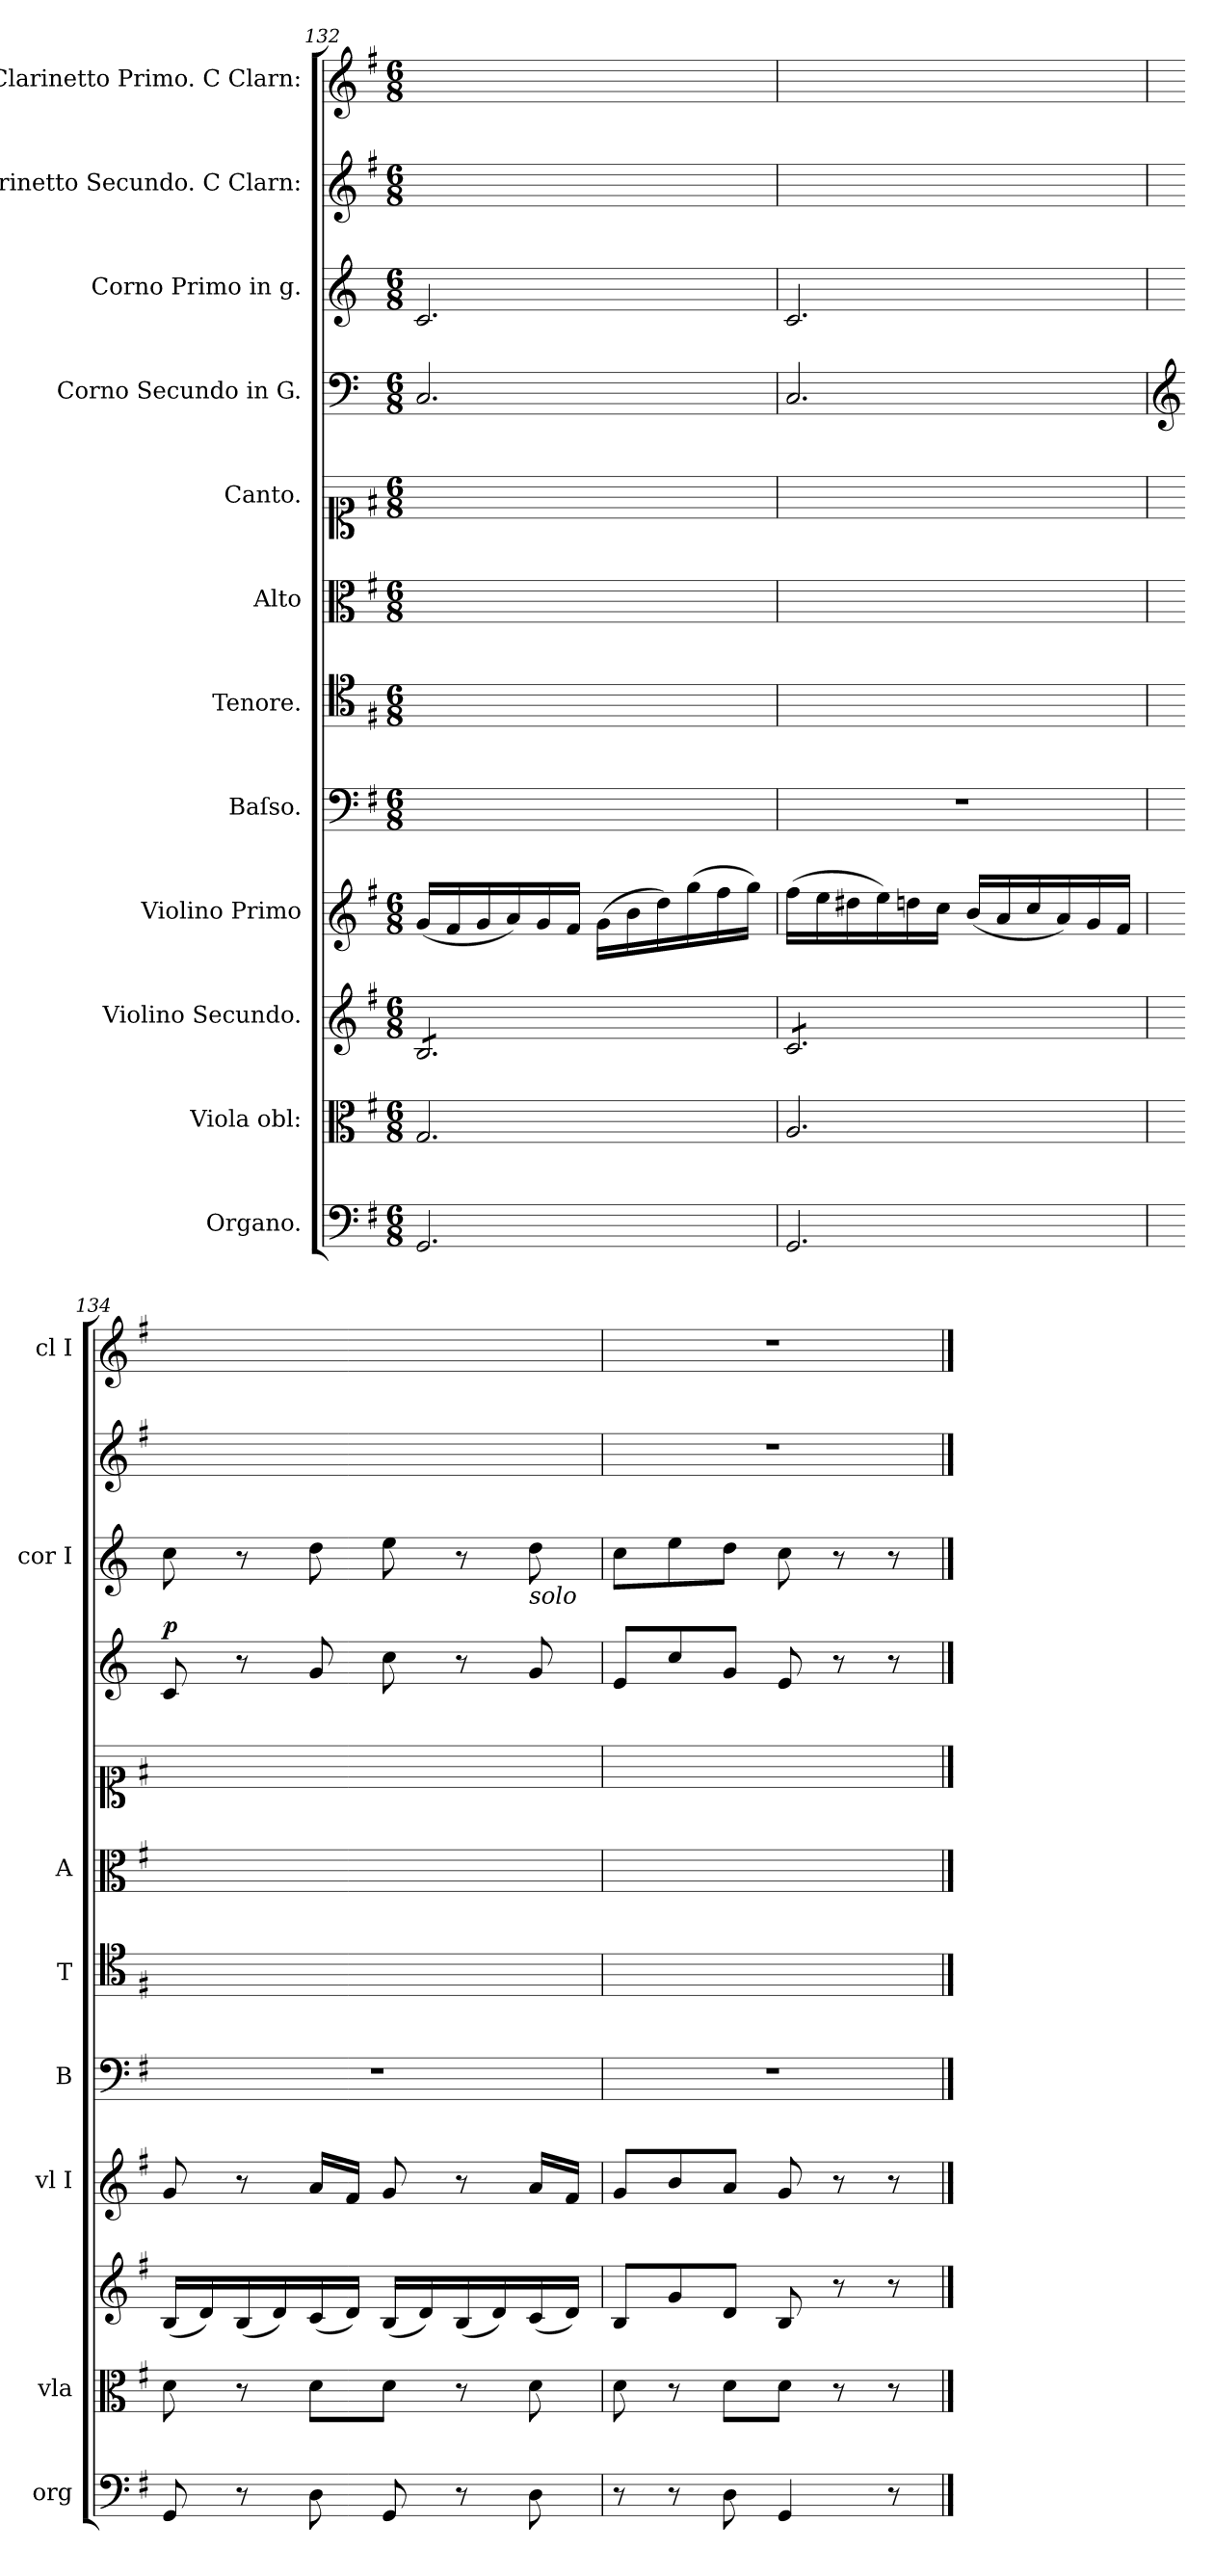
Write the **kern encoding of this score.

**kern	**kern	**kern	**dynam	**kern	**dynam	**kern	**kern	**kern	**kern	**kern	**dynam	**kern	**dynam	**kern	**kern
*part12	*part11	*part10	*part10	*part9	*part9	*part8	*part7	*part6	*part5	*part4	*part4	*part3	*part3	*part2	*part1
*staff12	*staff11	*staff10	*staff10	*staff9	*staff9	*staff8	*staff7	*staff6	*staff5	*staff4	*staff4	*staff3	*staff3	*staff2	*staff1
*I"Organo.	*I"Viola obl:	*I"Violino Secundo.	*	*I"Violino Primo	*	*I"Baſso.	*I"Tenore.	*I"Alto	*I"Canto.	*I"Corno Secundo in G.	*	*I"Corno Primo in g.	*	*I"Clarinetto Secundo. C Clarn:	*I"Clarinetto Primo. C Clarn:
*I'org	*I'vla	*	*	*I'vl I	*	*I'B	*I'T	*I'A	*	*	*	*I'cor I	*	*	*I'cl I
*clefF4	*clefC3	*clefG2	*	*clefG2	*	*clefF4	*clefC4	*clefC3	*clefC1	*clefF4	*	*clefG2	*	*clefG2	*clefG2
*	*	*	*	*	*	*	*	*	*	*ITrd3c5	*	*ITrd3c5	*	*	*
*k[f#]	*k[f#]	*k[f#]	*	*k[f#]	*	*k[f#]	*k[f#]	*k[f#]	*k[f#]	*k[f#]	*	*k[f#]	*	*k[f#]	*k[f#]
*G:	*G:	*G:	*	*G:	*	*G:	*G:	*G:	*G:	*G:	*	*G:	*	*G:	*G:
*M6/8	*M6/8	*M6/8	*	*M6/8	*	*M6/8	*M6/8	*M6/8	*M6/8	*M6/8	*	*M6/8	*	*M6/8	*M6/8
=132	=132	=132	=132	=132	=132	=132	=132	=132	=132	=132	=132	=132	=132	=132	=132
*	*	*tremolo	*	*	*	*	*	*	*	*	*	*	*	*	*
2.GG/	2.G/	8B/L	.	(16g/LL	.	2.ryy	2.ryy	2.ryy	2.ryy	2.GG/	.	2.G/	.	2.ryy	2.ryy
.	.	.	.	16f#/	.	.	.	.	.	.	.	.	.	.	.
.	.	8B/	.	16g/	.	.	.	.	.	.	.	.	.	.	.
.	.	.	.	16a/)	.	.	.	.	.	.	.	.	.	.	.
.	.	8B/	.	16g/	.	.	.	.	.	.	.	.	.	.	.
.	.	.	.	16f#/JJ	.	.	.	.	.	.	.	.	.	.	.
.	.	8B/	.	(16g\LL	.	.	.	.	.	.	.	.	.	.	.
.	.	.	.	16b\	.	.	.	.	.	.	.	.	.	.	.
.	.	8B/	.	16dd\)	.	.	.	.	.	.	.	.	.	.	.
.	.	.	.	(16gg\	.	.	.	.	.	.	.	.	.	.	.
.	.	8B/J	.	16ff#\	.	.	.	.	.	.	.	.	.	.	.
.	.	.	.	16gg\JJ)	.	.	.	.	.	.	.	.	.	.	.
=133	=133	=133	=133	=133	=133	=133	=133	=133	=133	=133	=133	=133	=133	=133	=133
2.GG/	2.A/	8c/L	.	(16ff#\LL	.	2.r	2.ryy	2.ryy	2.ryy	2.GG/	.	2.G/	.	2.ryy	2.ryy
.	.	.	.	16ee\	.	.	.	.	.	.	.	.	.	.	.
.	.	8c/	.	16dd#X\	.	.	.	.	.	.	.	.	.	.	.
.	.	.	.	16ee\)	.	.	.	.	.	.	.	.	.	.	.
.	.	8c/	.	16ddn\	.	.	.	.	.	.	.	.	.	.	.
.	.	.	.	16cc\JJ	.	.	.	.	.	.	.	.	.	.	.
.	.	8c/	.	(16b/LL	.	.	.	.	.	.	.	.	.	.	.
.	.	.	.	16a/	.	.	.	.	.	.	.	.	.	.	.
.	.	8c/	.	16cc/	.	.	.	.	.	.	.	.	.	.	.
.	.	.	.	16a/)	.	.	.	.	.	.	.	.	.	.	.
.	.	8c/J	.	16g/	.	.	.	.	.	.	.	.	.	.	.
*	*	*Xtremolo	*	*	*	*	*	*	*	*	*	*	*	*	*
.	.	.	.	16f#/JJ	.	.	.	.	.	.	.	.	.	.	.
=134	=134	=134	=134	=134	=134	=134	=134	=134	=134	=134	=134	=134	=134	=134	=134
*	*	*	*	*	*	*	*	*	*	*clefG2	*	*	*	*	*
!	!	!	!LO:DY:a	!	!LO:DY:b	!	!	!	!	!	!LO:DY:a	!	!LO:DY:a	!	!
8GG/	8d\	(16B/LL	pia	8g/	forto	2.r	2.ryy	2.ryy	2.ryy	8G/	p	8g\	pia	2.ryy	2.ryy
.	.	16d/)	.	.	.	.	.	.	.	.	.	.	.	.	.
8r	8r	(16B/	.	8r	.	.	.	.	.	8r	.	8r	.	.	.
.	.	16d/)	.	.	.	.	.	.	.	.	.	.	.	.	.
8D\	8d\L	(16c/	.	16a/LL	.	.	.	.	.	8d/	.	8a\	.	.	.
.	.	16d/JJ)	.	16f#/JJ	.	.	.	.	.	.	.	.	.	.	.
8GG/	8d\J	(16B/LL	.	8g/	.	.	.	.	.	8g\	.	8b\	.	.	.
.	.	16d/)	.	.	.	.	.	.	.	.	.	.	.	.	.
8r	8r	(16B/	.	8r	.	.	.	.	.	8r	.	8r	.	.	.
.	.	16d/)	.	.	.	.	.	.	.	.	.	.	.	.	.
!	!	!	!	!	!	!	!	!	!	!	!	!LO:TX:b:i:t=solo	!	!	!
!	!	!	!	!	!	!	!	!	!	!	!	!	!LO:DY:a	!	!
8D\	8d\	(16c/	.	16a/LL	.	.	.	.	.	8d/	.	8a\	pia	.	.
.	.	16d/JJ)	.	16f#/JJ	.	.	.	.	.	.	.	.	.	.	.
=135	=135	=135	=135	=135	=135	=135	=135	=135	=135	=135	=135	=135	=135	=135	=135
!	!	!	!	!	!LO:DY:b	!	!	!	!	!	!	!	!	!	!
8r	8d\	8B/L	.	8g/L	pia	2.r	2.ryy	2.ryy	2.ryy	8B/L	.	8g\L	.	2.r	2.r
8r	8r	8g/	.	8b/	.	.	.	.	.	8g/	.	8b\	.	.	.
8D\	8d\L	8d/J	.	8a/J	.	.	.	.	.	8d/J	.	8a\J	.	.	.
4GG/	8d\J	8B/	.	8g/	.	.	.	.	.	8B/	.	8g\	.	.	.
.	8r	8r	.	8r	.	.	.	.	.	8r	.	8r	.	.	.
8r	8r	8r	.	8r	.	.	.	.	.	8r	.	8r	.	.	.
==	==	==	==	==	==	==	==	==	==	==	==	==	==	==	==
*-	*-	*-	*-	*-	*-	*-	*-	*-	*-	*-	*-	*-	*-	*-	*-
